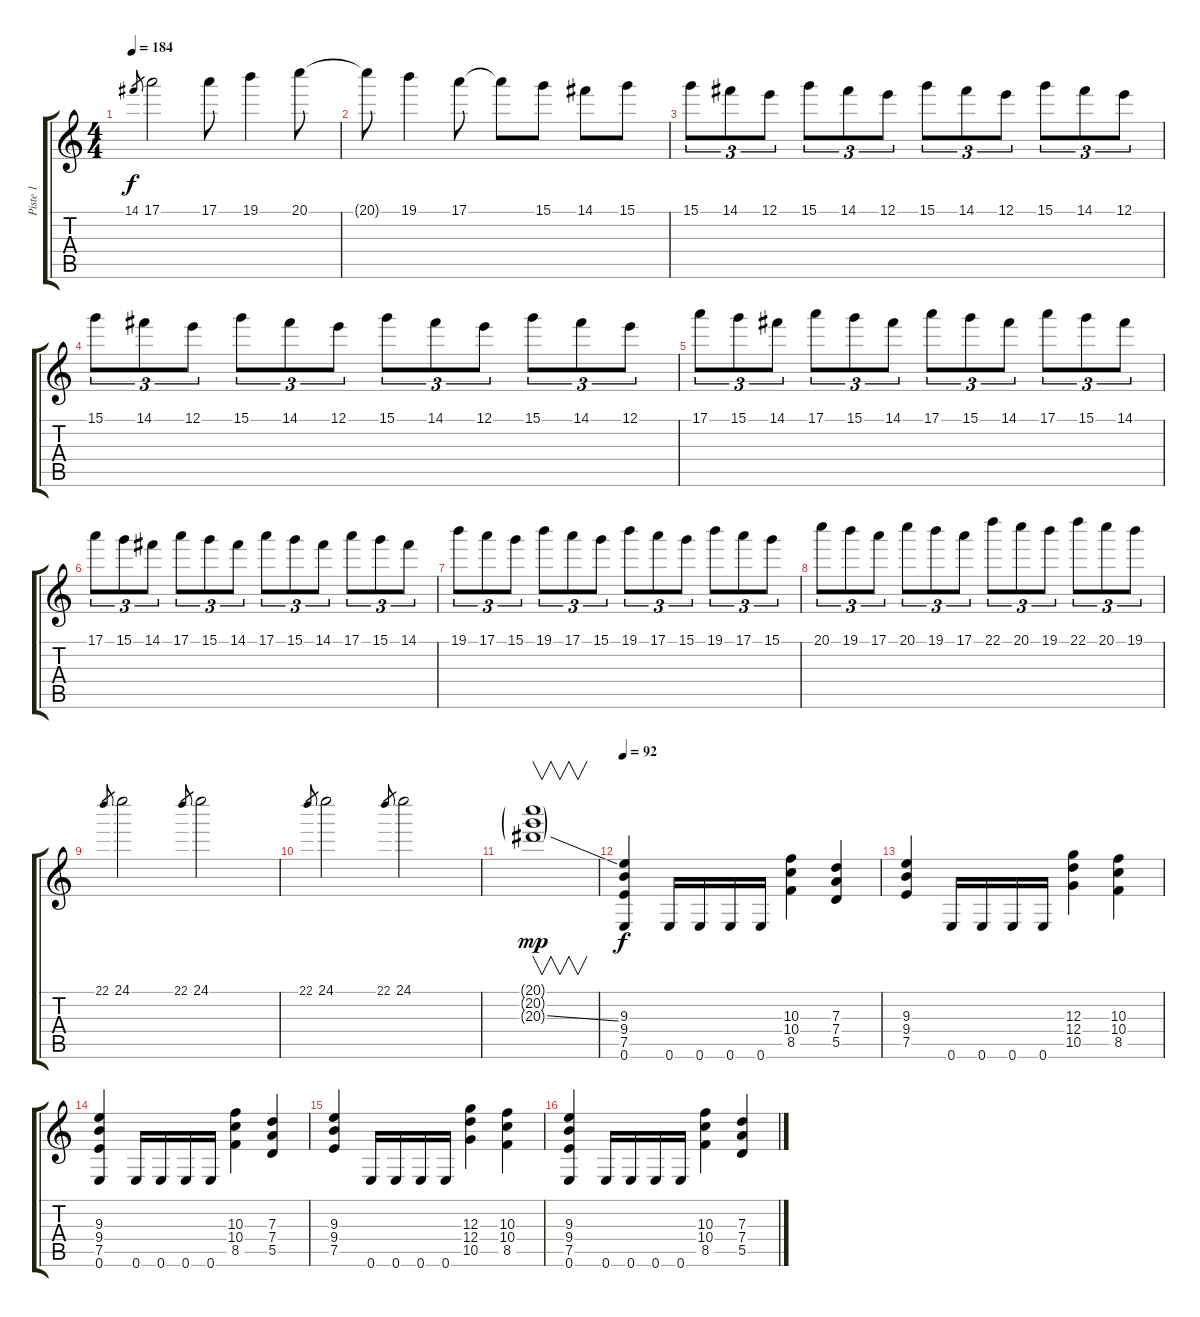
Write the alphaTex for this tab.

\track ("Piste 1" "Piste 1") {instrument distortionguitar}
\staff {score tabs}
\tuning (E4 B3 G3 D3 A2 E2) {hide}
\ts (4 4)
\tempo 184
\clef g2
\ks c
14.1.8{gr dy f} 17.1.2 17.1.8 19.1.4 20.1.8 |
20.1{t}.8 19.1.4 17.1.8 17.1{t}.8 15.1.8 14.1.8 15.1.8 |
15.1.8{tu (3 2)} 14.1.8{tu (3 2)} 12.1.8{tu (3 2)} 15.1.8{tu (3 2)} 14.1.8{tu (3 2)} 12.1.8{tu (3 2)} 15.1.8{tu (3 2)} 14.1.8{tu (3 2)} 12.1.8{tu (3 2)} 15.1.8{tu (3 2)} 14.1.8{tu (3 2)} 12.1.8{tu (3 2)} |
15.1.8{tu (3 2)} 14.1.8{tu (3 2)} 12.1.8{tu (3 2)} 15.1.8{tu (3 2)} 14.1.8{tu (3 2)} 12.1.8{tu (3 2)} 15.1.8{tu (3 2)} 14.1.8{tu (3 2)} 12.1.8{tu (3 2)} 15.1.8{tu (3 2)} 14.1.8{tu (3 2)} 12.1.8{tu (3 2)} |
17.1.8{tu (3 2)} 15.1.8{tu (3 2)} 14.1.8{tu (3 2)} 17.1.8{tu (3 2)} 15.1.8{tu (3 2)} 14.1.8{tu (3 2)} 17.1.8{tu (3 2)} 15.1.8{tu (3 2)} 14.1.8{tu (3 2)} 17.1.8{tu (3 2)} 15.1.8{tu (3 2)} 14.1.8{tu (3 2)} |
17.1.8{tu (3 2)} 15.1.8{tu (3 2)} 14.1.8{tu (3 2)} 17.1.8{tu (3 2)} 15.1.8{tu (3 2)} 14.1.8{tu (3 2)} 17.1.8{tu (3 2)} 15.1.8{tu (3 2)} 14.1.8{tu (3 2)} 17.1.8{tu (3 2)} 15.1.8{tu (3 2)} 14.1.8{tu (3 2)} |
19.1.8{tu (3 2)} 17.1.8{tu (3 2)} 15.1.8{tu (3 2)} 19.1.8{tu (3 2)} 17.1.8{tu (3 2)} 15.1.8{tu (3 2)} 19.1.8{tu (3 2)} 17.1.8{tu (3 2)} 15.1.8{tu (3 2)} 19.1.8{tu (3 2)} 17.1.8{tu (3 2)} 15.1.8{tu (3 2)} |
20.1.8{tu (3 2)} 19.1.8{tu (3 2)} 17.1.8{tu (3 2)} 20.1.8{tu (3 2)} 19.1.8{tu (3 2)} 17.1.8{tu (3 2)} 22.1.8{tu (3 2)} 20.1.8{tu (3 2)} 19.1.8{tu (3 2)} 22.1.8{tu (3 2)} 20.1.8{tu (3 2)} 19.1.8{tu (3 2)} |
22.1.8{gr} 24.1.2 22.1.8{gr} 24.1.2 |
22.1.8{gr} 24.1.2 22.1.8{gr} 24.1.2 |
(20.1{g} 20.2{g} 20.3{ss g}).1{v dy mp volume 13 balance 0} |
\tempo 92
(9.3 9.4 7.5 0.6).4{dy f} 0.6.16 0.6.16 0.6.16 0.6.16 (10.3 10.4 8.5).4 (7.3 7.4 5.5).4 |
(9.3 9.4 7.5).4 0.6.16 0.6.16 0.6.16 0.6.16 (12.3 12.4 10.5).4 (10.3 10.4 8.5).4 |
(9.3 9.4 7.5 0.6).4 0.6.16 0.6.16 0.6.16 0.6.16 (10.3 10.4 8.5).4 (7.3 7.4 5.5).4 |
(9.3 9.4 7.5).4 0.6.16 0.6.16 0.6.16 0.6.16 (12.3 12.4 10.5).4 (10.3 10.4 8.5).4 |
(9.3 9.4 7.5 0.6).4 0.6.16 0.6.16 0.6.16 0.6.16 (10.3 10.4 8.5).4 (7.3 7.4 5.5).4
